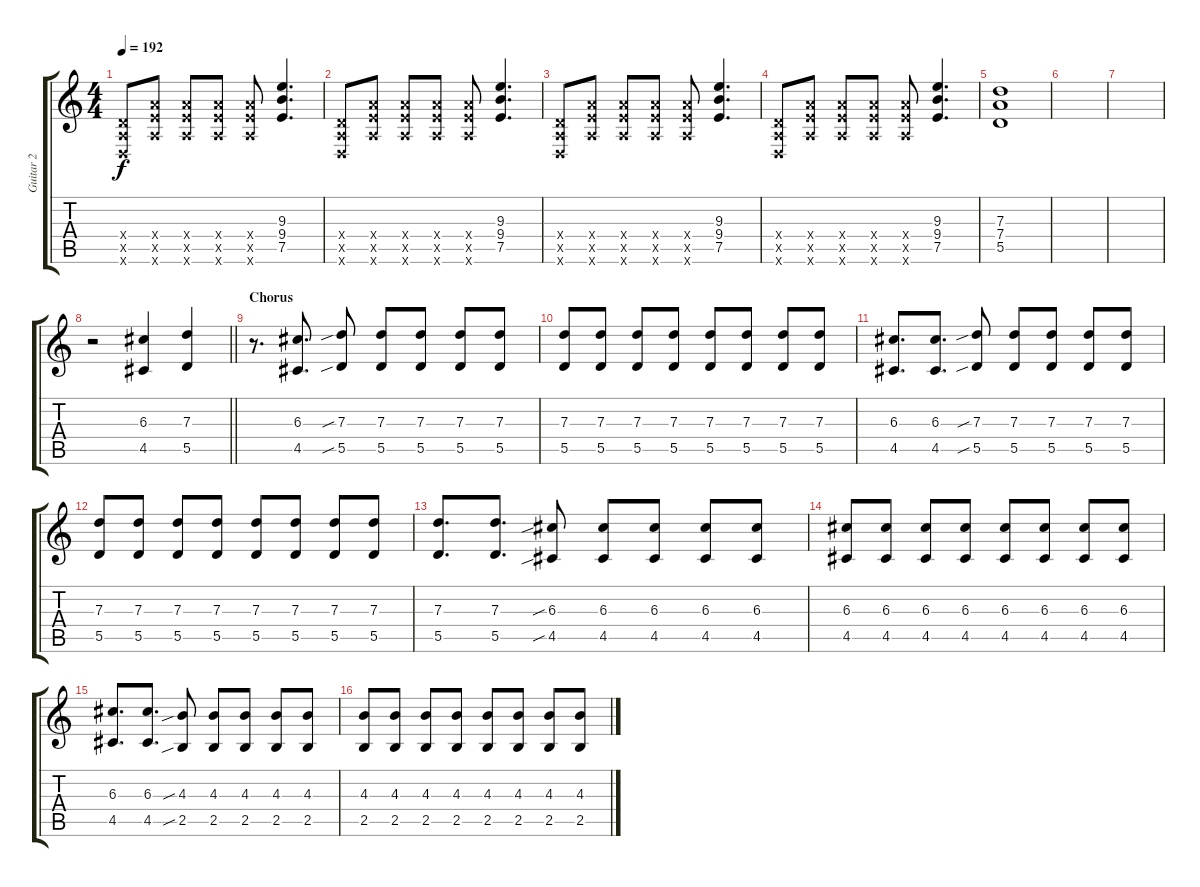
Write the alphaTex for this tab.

\track ("Guitar 2" "Guitar 2") {instrument distortionguitar}
\staff {score tabs}
\tuning (E4 B3 G3 D3 A2 D2) {hide}
\ts (4 4)
\tempo 192
\clef g2
\ks c
(0.4{x} 0.5{x} 0.6{x}).8{dy f} (7.4{x} 7.5{x} 7.6{x}).8 (7.4{x} 7.5{x} 7.6{x}).8 (7.4{x} 7.5{x} 7.6{x}).8 (7.4{x} 7.5{x} 7.6{x}).8 (9.3 9.4 7.5).4{d} |
(0.4{x} 0.5{x} 0.6{x}).8 (7.4{x} 7.5{x} 7.6{x}).8 (7.4{x} 7.5{x} 7.6{x}).8 (7.4{x} 7.5{x} 7.6{x}).8 (7.4{x} 7.5{x} 7.6{x}).8 (9.3 9.4 7.5).4{d} |
(0.4{x} 0.5{x} 0.6{x}).8 (7.4{x} 7.5{x} 7.6{x}).8 (7.4{x} 7.5{x} 7.6{x}).8 (7.4{x} 7.5{x} 7.6{x}).8 (7.4{x} 7.5{x} 7.6{x}).8 (9.3 9.4 7.5).4{d} |
(0.4{x} 0.5{x} 0.6{x}).8 (7.4{x} 7.5{x} 7.6{x}).8 (7.4{x} 7.5{x} 7.6{x}).8 (7.4{x} 7.5{x} 7.6{x}).8 (7.4{x} 7.5{x} 7.6{x}).8 (9.3 9.4 7.5).4{d} |
(7.3 7.4 5.5).1 |
|
|
\barLineRight lightlight
r.2 (6.3 4.5).4 (7.3 5.5).4 |
\section ("" "Chorus")
r.8{d} (6.3 4.5).8{d} (7.3{sib} 5.5{sib}).8 (7.3 5.5).8 (7.3 5.5).8 (7.3 5.5).8 (7.3 5.5).8 |
(7.3 5.5).8 (7.3 5.5).8 (7.3 5.5).8 (7.3 5.5).8 (7.3 5.5).8 (7.3 5.5).8 (7.3 5.5).8 (7.3 5.5).8 |
(6.3 4.5).8{d} (6.3 4.5).8{d} (7.3{sib} 5.5{sib}).8 (7.3 5.5).8 (7.3 5.5).8 (7.3 5.5).8 (7.3 5.5).8 |
(7.3 5.5).8 (7.3 5.5).8 (7.3 5.5).8 (7.3 5.5).8 (7.3 5.5).8 (7.3 5.5).8 (7.3 5.5).8 (7.3 5.5).8 |
(7.3 5.5).8{d} (7.3 5.5).8{d} (6.3{sib} 4.5{sib}).8 (6.3 4.5).8 (6.3 4.5).8 (6.3 4.5).8 (6.3 4.5).8 |
(6.3 4.5).8 (6.3 4.5).8 (6.3 4.5).8 (6.3 4.5).8 (6.3 4.5).8 (6.3 4.5).8 (6.3 4.5).8 (6.3 4.5).8 |
(6.3 4.5).8{d} (6.3 4.5).8{d} (4.3{sib} 2.5{sib}).8 (4.3 2.5).8 (4.3 2.5).8 (4.3 2.5).8 (4.3 2.5).8 |
(4.3 2.5).8 (4.3 2.5).8 (4.3 2.5).8 (4.3 2.5).8 (4.3 2.5).8 (4.3 2.5).8 (4.3 2.5).8 (4.3 2.5).8
